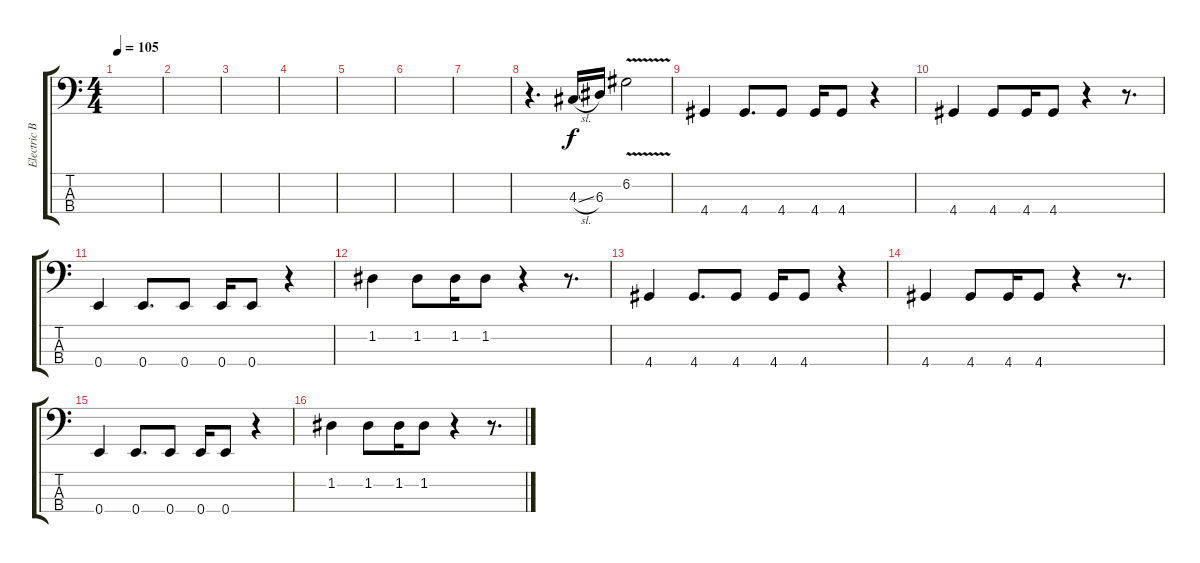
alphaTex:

\track ("Electric Bass" "Electric B") {instrument electricbassfinger}
\staff {score tabs}
\tuning (G2 D2 A1 E1) {hide}
\ts (4 4)
\tempo 105
\clef f4
\ks c
|
|
|
|
|
|
|
r.4{d} 4.3{sl}.16 6.3.16 6.2{v}.2 |
4.4.4 4.4.8{d} 4.4.8 4.4.16 4.4.8 r.4 |
4.4.4 4.4.8 4.4.16 4.4.8 r.4 r.8{d} |
0.4.4 0.4.8{d} 0.4.8 0.4.16 0.4.8 r.4 |
1.2.4 1.2.8 1.2.16 1.2.8 r.4 r.8{d} |
4.4.4 4.4.8{d} 4.4.8 4.4.16 4.4.8 r.4 |
4.4.4 4.4.8 4.4.16 4.4.8 r.4 r.8{d} |
0.4.4 0.4.8{d} 0.4.8 0.4.16 0.4.8 r.4 |
1.2.4 1.2.8 1.2.16 1.2.8 r.4 r.8{d}
